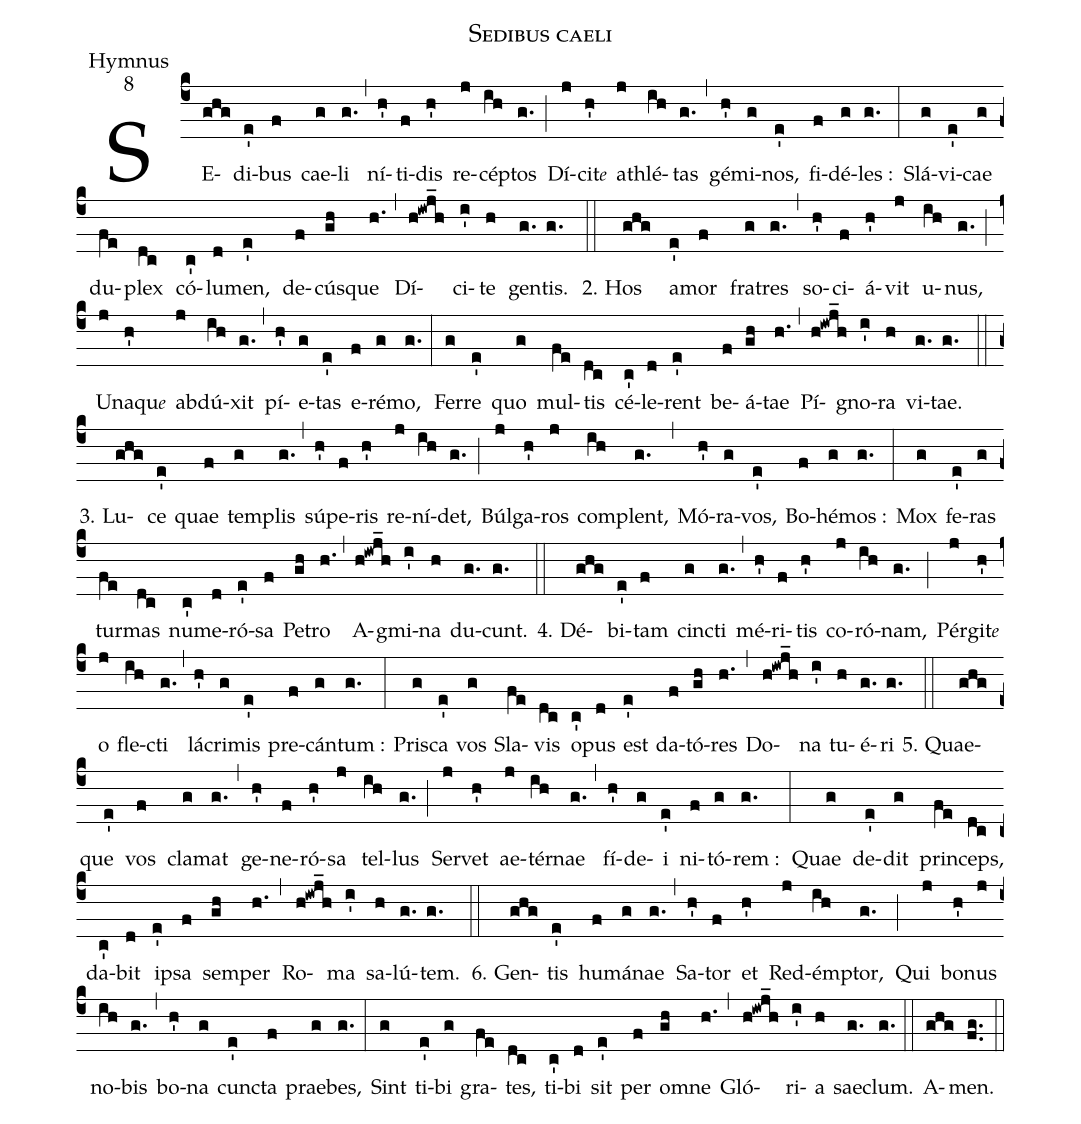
name:Sedibus caeli;
office-part:Hymnus;
mode:8;
%%
(c4) SE(ghg)di(e')bus(f) cae(g)li(g.) (,) ní(h')ti(f)dis(h') re(j)cé(ih)ptos(g.) (;) Dí(j)cit<e>e</e>(h') a(j)thlé(ih)tas(g.) (,) gé(h')mi(g)nos,(e') fi(f)dé(g)les :(g.) (:) Slá(g)vi(e')cae(g) du(fe)plex(dc) có(c')lu(d)men,(e') de(f)cús(gh)que(h.) (,) Dí(h!iwj_h)ci(i')te(h) gen(g.)tis.(g.) (::)
2. Hos(ghg) a(e')mor(f) fra(g)tres(g.) (,) so(h')ci(f)á(h')vit(j) u(ih)nus,(g.) (;) U(j)naqu<e>e</e>(h') ab(j)dú(ih)xit(g.) (,) pí(h')e(g)tas(e') e(f)ré(g)mo,(g.) (:) Fer(g)re(e') quo(g) mul(fe)tis(dc) cé(c')le(d)rent(e') be(f)á(gh)tae(h.) (,) Pí(h!iwj_h)gno(i')ra(h) vi(g.)tae.(g.) (::)
3. Lu(ghg)ce(e') quae(f) tem(g)plis(g.) (,) sú(h')pe(f)ris(h') re(j)ní(ih)det,(g.) (;) Búl(j)ga(h')ros(j) com(ih)plent,(g.) (,) Mó(h')ra(g)vos,(e') Bo(f)hé(g)mos :(g.) (:) Mox(g) fe(e')ras(g) tur(fe)mas(dc) nu(c')me(d)ró(e')sa(f) Pe(gh)tro(h.) (,) A(h!iwj_h)gmi(i')na(h) du(g.)cunt.(g.) (::)
4. Dé(ghg)bi(e')tam(f) cin(g)cti(g.) (,) mé(h')ri(f)tis(h') co(j)ró(ih)nam,(g.) (;) Pér(j)git<e>e</e>(h') o(j) fle(ih)cti(g.) (,) lá(h')cri(g)mis(e') pre(f)cán(g)tum :(g.) (:) Pri(g)sca(e') vos(g) Sla(fe)vis(dc) o(c')pus(d) est(e') da(f)tó(gh)res(h.) (,) Do(h!iwj_h)na(i') tu(h)é(g.)ri(g.) (::)
5. Quae(ghg)que(e') vos(f) cla(g)mat(g.) (,) ge(h')ne(f)ró(h')sa(j) tel(ih)lus(g.) (;) Ser(j)vet(h') ae(j)tér(ih)nae(g.) (,) fí(h')de(g)i(e') ni(f)tó(g)rem :(g.) (:) Quae(g) de(e')dit(g) prin(fe)ceps,(dc) da(c')bit(d) i(e')psa(f) sem(gh)per(h.) (,) Ro(h!iwj_h)ma(i') sa(h)lú(g.)tem.(g.) (::)
6. Gen(ghg)tis(e') hu(f)má(g)nae(g.) (,) Sa(h')tor(f) et(h') Red(j)ém(ih)ptor,(g.) (;) Qui(j) bo(h')nus(j) no(ih)bis(g.) (,) bo(h')na(g) cun(e')cta(f) prae(g)bes,(g.) (:) Sint(g) ti(e')bi(g) gra(fe)tes,(dc) ti(c')bi(d) sit(e') per(f) o(gh)mne(h.) (,) Gló(h!iwj_h)ri(i')a(h) sae(g.)clum.(g.) (::)
A(ghg)men.(fg..) (::)
